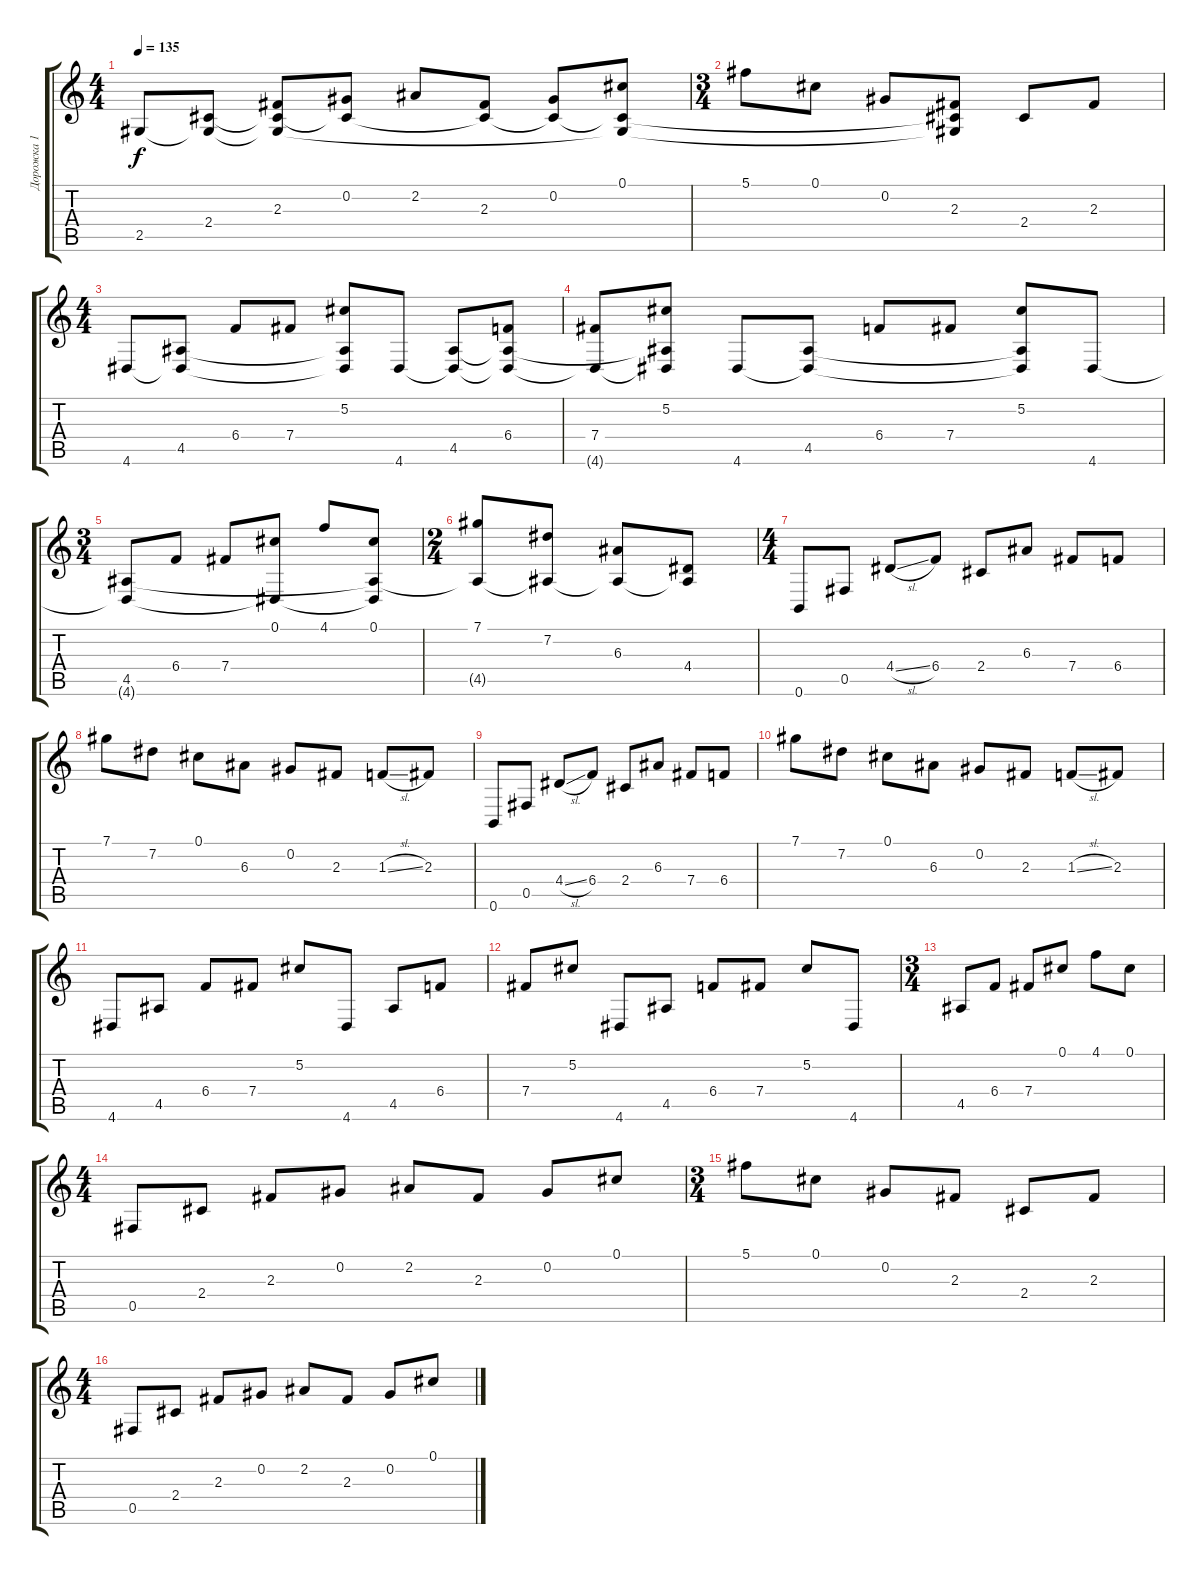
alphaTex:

\track ("Дорожка 1" "Дорожка 1") {instrument acousticguitarsteel}
\staff {score tabs}
\tuning (Db4 Ab3 E3 B2 Gb2 B1) {hide}
\ts (4 4)
\tempo 135
\clef g2
\ks c
2.5.8{dy f} (2.4 2.5{t}).8 (2.3 2.4{t} 2.5{t}).8 (0.2 2.4{t}).8 2.2.8 (2.3 2.4{t}).8 (0.2 2.4{t}).8 (0.1 2.4{t} 2.5{t}).8 |
\ts (3 4)
5.1.8 0.1.8 0.2.8 (2.3 2.4{t} 2.5{t}).8 2.4.8 2.3.8 |
\ts (4 4)
4.6.8 (4.5 4.6{t}).8 6.4.8 7.4.8 (5.2 4.5{t} 4.6{t}).8 4.6.8 (4.5 4.6{t}).8 (6.4 4.5{t} 4.6{t}).8 |
(7.4 4.6{t}).8 (5.2 4.5{t} 4.6{t}).8 4.6.8 (4.5 4.6{t}).8 6.4.8 7.4.8 (5.2 4.5{t} 4.6{t}).8 4.6.8 |
\ts (3 4)
(4.5 4.6{t}).8 6.4.8 7.4.8 (0.1 4.6{t}).8 4.1.8 (0.1 4.5{t} 4.6{t}).8 |
\ts (2 4)
(7.1 4.5{t}).8 (7.2 4.5{t}).8 (6.3 4.5{t}).8 (4.4 4.5{t}).8 |
\ts (4 4)
0.6.8{instrument distortionguitar} 0.5.8 4.4{sl}.8 6.4.8 2.4.8 6.3.8 7.4.8 6.4.8 |
7.1.8 7.2.8 0.1.8 6.3.8 0.2.8 2.3.8 1.3{sl}.8 2.3.8 |
0.6.8 0.5.8 4.4{sl}.8 6.4.8 2.4.8 6.3.8 7.4.8 6.4.8 |
7.1.8 7.2.8 0.1.8 6.3.8 0.2.8 2.3.8 1.3{sl}.8 2.3.8 |
4.6.8 4.5.8 6.4.8 7.4.8 5.2.8 4.6.8 4.5.8 6.4.8 |
7.4.8 5.2.8 4.6.8 4.5.8 6.4.8 7.4.8 5.2.8 4.6.8 |
\ts (3 4)
4.5.8 6.4.8 7.4.8 0.1.8 4.1.8 0.1.8 |
\ts (4 4)
0.5.8 2.4.8 2.3.8 0.2.8 2.2.8 2.3.8 0.2.8 0.1.8 |
\ts (3 4)
5.1.8 0.1.8 0.2.8 2.3.8 2.4.8 2.3.8 |
\ts (4 4)
0.5.8 2.4.8 2.3.8 0.2.8 2.2.8 2.3.8 0.2.8 0.1.8
